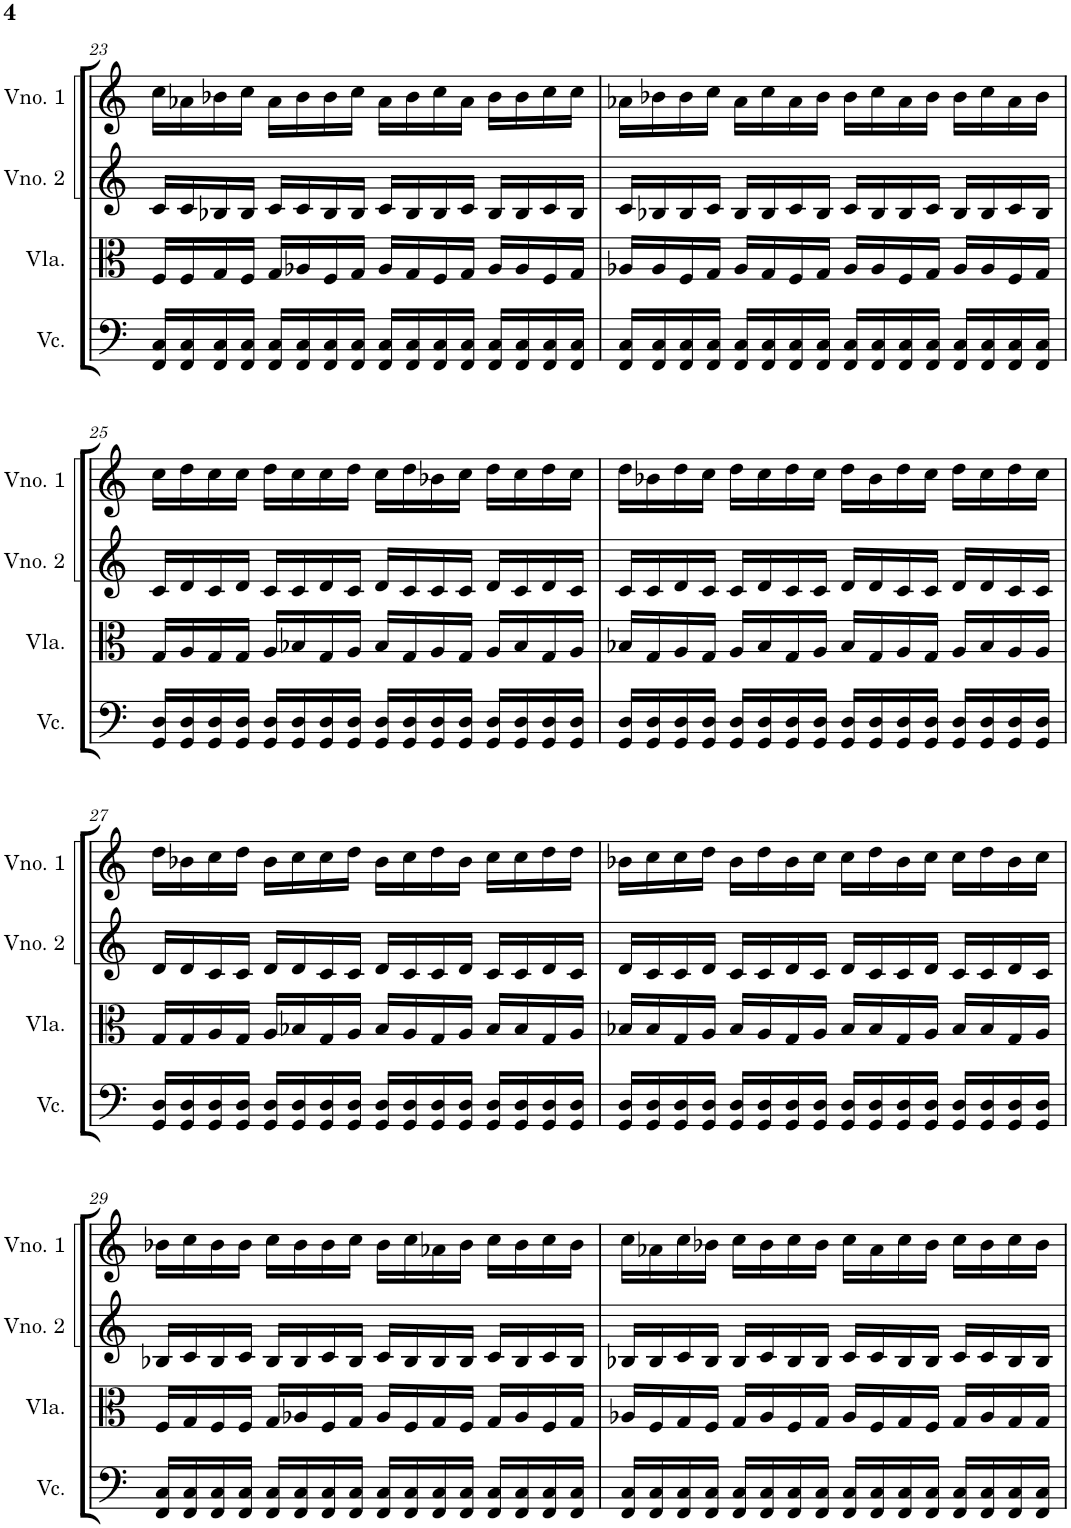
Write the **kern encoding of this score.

**kern	**kern	**kern	**kern
*part4	*part3	*part2	*part1
*staff4	*staff3	*staff2	*staff1
*I"Violoncelo	*I"Viola	*I"Violino 2	*I"Violino 1
*I'Vc.	*I'Vla.	*I'Vno. 2	*I'Vno. 1
!!LO:PB:g=z
*clefF4	*clefC3	*clefG2	*clefG2
*k[]	*k[]	*k[]	*k[]
*M4/4	*M4/4	*M4/4	*M4/4
=23	=23	=23	=23
16FF/ 16C/LL	16F/LL	16c/LL	16cc\LL
16FF/ 16C/	16F/	16c/	16a-X\
16FF/ 16C/	16G/	16B-X/	16b-X\
16FF/ 16C/JJ	16F/JJ	16B-/JJ	16cc\JJ
16FF/ 16C/LL	16G/LL	16c/LL	16a-\LL
16FF/ 16C/	16A-X/	16c/	16b-\
16FF/ 16C/	16F/	16B-/	16b-\
16FF/ 16C/JJ	16G/JJ	16B-/JJ	16cc\JJ
16FF/ 16C/LL	16A-/LL	16c/LL	16a-\LL
16FF/ 16C/	16G/	16B-/	16b-\
16FF/ 16C/	16F/	16B-/	16cc\
16FF/ 16C/JJ	16G/JJ	16c/JJ	16a-\JJ
16FF/ 16C/LL	16A-/LL	16B-/LL	16b-\LL
16FF/ 16C/	16A-/	16B-/	16b-\
16FF/ 16C/	16F/	16c/	16cc\
16FF/ 16C/JJ	16G/JJ	16B-/JJ	16cc\JJ
=24	=24	=24	=24
16FF/ 16C/LL	16A-X/LL	16c/LL	16a-X\LL
16FF/ 16C/	16A-/	16B-X/	16b-X\
16FF/ 16C/	16F/	16B-/	16b-\
16FF/ 16C/JJ	16G/JJ	16c/JJ	16cc\JJ
16FF/ 16C/LL	16A-/LL	16B-/LL	16a-\LL
16FF/ 16C/	16G/	16B-/	16cc\
16FF/ 16C/	16F/	16c/	16a-\
16FF/ 16C/JJ	16G/JJ	16B-/JJ	16b-\JJ
16FF/ 16C/LL	16A-/LL	16c/LL	16b-\LL
16FF/ 16C/	16A-/	16B-/	16cc\
16FF/ 16C/	16F/	16B-/	16a-\
16FF/ 16C/JJ	16G/JJ	16c/JJ	16b-\JJ
16FF/ 16C/LL	16A-/LL	16B-/LL	16b-\LL
16FF/ 16C/	16A-/	16B-/	16cc\
16FF/ 16C/	16F/	16c/	16a-\
16FF/ 16C/JJ	16G/JJ	16B-/JJ	16b-\JJ
!!LO:LB:g=z
=25	=25	=25	=25
16GG/ 16D/LL	16G/LL	16c/LL	16cc\LL
16GG/ 16D/	16A/	16d/	16dd\
16GG/ 16D/	16G/	16c/	16cc\
16GG/ 16D/JJ	16G/JJ	16d/JJ	16cc\JJ
16GG/ 16D/LL	16A/LL	16c/LL	16dd\LL
16GG/ 16D/	16B-X/	16c/	16cc\
16GG/ 16D/	16G/	16d/	16cc\
16GG/ 16D/JJ	16A/JJ	16c/JJ	16dd\JJ
16GG/ 16D/LL	16B-/LL	16d/LL	16cc\LL
16GG/ 16D/	16G/	16c/	16dd\
16GG/ 16D/	16A/	16c/	16b-X\
16GG/ 16D/JJ	16G/JJ	16c/JJ	16cc\JJ
16GG/ 16D/LL	16A/LL	16d/LL	16dd\LL
16GG/ 16D/	16B-/	16c/	16cc\
16GG/ 16D/	16G/	16d/	16dd\
16GG/ 16D/JJ	16A/JJ	16c/JJ	16cc\JJ
=26	=26	=26	=26
16GG/ 16D/LL	16B-X/LL	16c/LL	16dd\LL
16GG/ 16D/	16G/	16c/	16b-X\
16GG/ 16D/	16A/	16d/	16dd\
16GG/ 16D/JJ	16G/JJ	16c/JJ	16cc\JJ
16GG/ 16D/LL	16A/LL	16c/LL	16dd\LL
16GG/ 16D/	16B-/	16d/	16cc\
16GG/ 16D/	16G/	16c/	16dd\
16GG/ 16D/JJ	16A/JJ	16c/JJ	16cc\JJ
16GG/ 16D/LL	16B-/LL	16d/LL	16dd\LL
16GG/ 16D/	16G/	16d/	16b-\
16GG/ 16D/	16A/	16c/	16dd\
16GG/ 16D/JJ	16G/JJ	16c/JJ	16cc\JJ
16GG/ 16D/LL	16A/LL	16d/LL	16dd\LL
16GG/ 16D/	16B-/	16d/	16cc\
16GG/ 16D/	16A/	16c/	16dd\
16GG/ 16D/JJ	16A/JJ	16c/JJ	16cc\JJ
!!LO:LB:g=z
=27	=27	=27	=27
16GG/ 16D/LL	16G/LL	16d/LL	16dd\LL
16GG/ 16D/	16G/	16d/	16b-X\
16GG/ 16D/	16A/	16c/	16cc\
16GG/ 16D/JJ	16G/JJ	16c/JJ	16dd\JJ
16GG/ 16D/LL	16A/LL	16d/LL	16b-\LL
16GG/ 16D/	16B-X/	16d/	16cc\
16GG/ 16D/	16G/	16c/	16cc\
16GG/ 16D/JJ	16A/JJ	16c/JJ	16dd\JJ
16GG/ 16D/LL	16B-/LL	16d/LL	16b-\LL
16GG/ 16D/	16A/	16c/	16cc\
16GG/ 16D/	16G/	16c/	16dd\
16GG/ 16D/JJ	16A/JJ	16d/JJ	16b-\JJ
16GG/ 16D/LL	16B-/LL	16c/LL	16cc\LL
16GG/ 16D/	16B-/	16c/	16cc\
16GG/ 16D/	16G/	16d/	16dd\
16GG/ 16D/JJ	16A/JJ	16c/JJ	16dd\JJ
=28	=28	=28	=28
16GG/ 16D/LL	16B-X/LL	16d/LL	16b-X\LL
16GG/ 16D/	16B-/	16c/	16cc\
16GG/ 16D/	16G/	16c/	16cc\
16GG/ 16D/JJ	16A/JJ	16d/JJ	16dd\JJ
16GG/ 16D/LL	16B-/LL	16c/LL	16b-\LL
16GG/ 16D/	16A/	16c/	16dd\
16GG/ 16D/	16G/	16d/	16b-\
16GG/ 16D/JJ	16A/JJ	16c/JJ	16cc\JJ
16GG/ 16D/LL	16B-/LL	16d/LL	16cc\LL
16GG/ 16D/	16B-/	16c/	16dd\
16GG/ 16D/	16G/	16c/	16b-\
16GG/ 16D/JJ	16A/JJ	16d/JJ	16cc\JJ
16GG/ 16D/LL	16B-/LL	16c/LL	16cc\LL
16GG/ 16D/	16B-/	16c/	16dd\
16GG/ 16D/	16G/	16d/	16b-\
16GG/ 16D/JJ	16A/JJ	16c/JJ	16cc\JJ
!!LO:LB:g=z
=29	=29	=29	=29
16FF/ 16C/LL	16F/LL	16B-X/LL	16b-X\LL
16FF/ 16C/	16G/	16c/	16cc\
16FF/ 16C/	16F/	16B-/	16b-\
16FF/ 16C/JJ	16F/JJ	16c/JJ	16b-\JJ
16FF/ 16C/LL	16G/LL	16B-/LL	16cc\LL
16FF/ 16C/	16A-X/	16B-/	16b-\
16FF/ 16C/	16F/	16c/	16b-\
16FF/ 16C/JJ	16G/JJ	16B-/JJ	16cc\JJ
16FF/ 16C/LL	16A-/LL	16c/LL	16b-\LL
16FF/ 16C/	16F/	16B-/	16cc\
16FF/ 16C/	16G/	16B-/	16a-X\
16FF/ 16C/JJ	16F/JJ	16B-/JJ	16b-\JJ
16FF/ 16C/LL	16G/LL	16c/LL	16cc\LL
16FF/ 16C/	16A-/	16B-/	16b-\
16FF/ 16C/	16F/	16c/	16cc\
16FF/ 16C/JJ	16G/JJ	16B-/JJ	16b-\JJ
=30	=30	=30	=30
16FF/ 16C/LL	16A-X/LL	16B-X/LL	16cc\LL
16FF/ 16C/	16F/	16B-/	16a-X\
16FF/ 16C/	16G/	16c/	16cc\
16FF/ 16C/JJ	16F/JJ	16B-/JJ	16b-X\JJ
16FF/ 16C/LL	16G/LL	16B-/LL	16cc\LL
16FF/ 16C/	16A-/	16c/	16b-\
16FF/ 16C/	16F/	16B-/	16cc\
16FF/ 16C/JJ	16G/JJ	16B-/JJ	16b-\JJ
16FF/ 16C/LL	16A-/LL	16c/LL	16cc\LL
16FF/ 16C/	16F/	16c/	16a-\
16FF/ 16C/	16G/	16B-/	16cc\
16FF/ 16C/JJ	16F/JJ	16B-/JJ	16b-\JJ
16FF/ 16C/LL	16G/LL	16c/LL	16cc\LL
16FF/ 16C/	16A-/	16c/	16b-\
16FF/ 16C/	16G/	16B-/	16cc\
16FF/ 16C/JJ	16G/JJ	16B-/JJ	16b-\JJ
=	=	=	=
*-	*-	*-	*-
